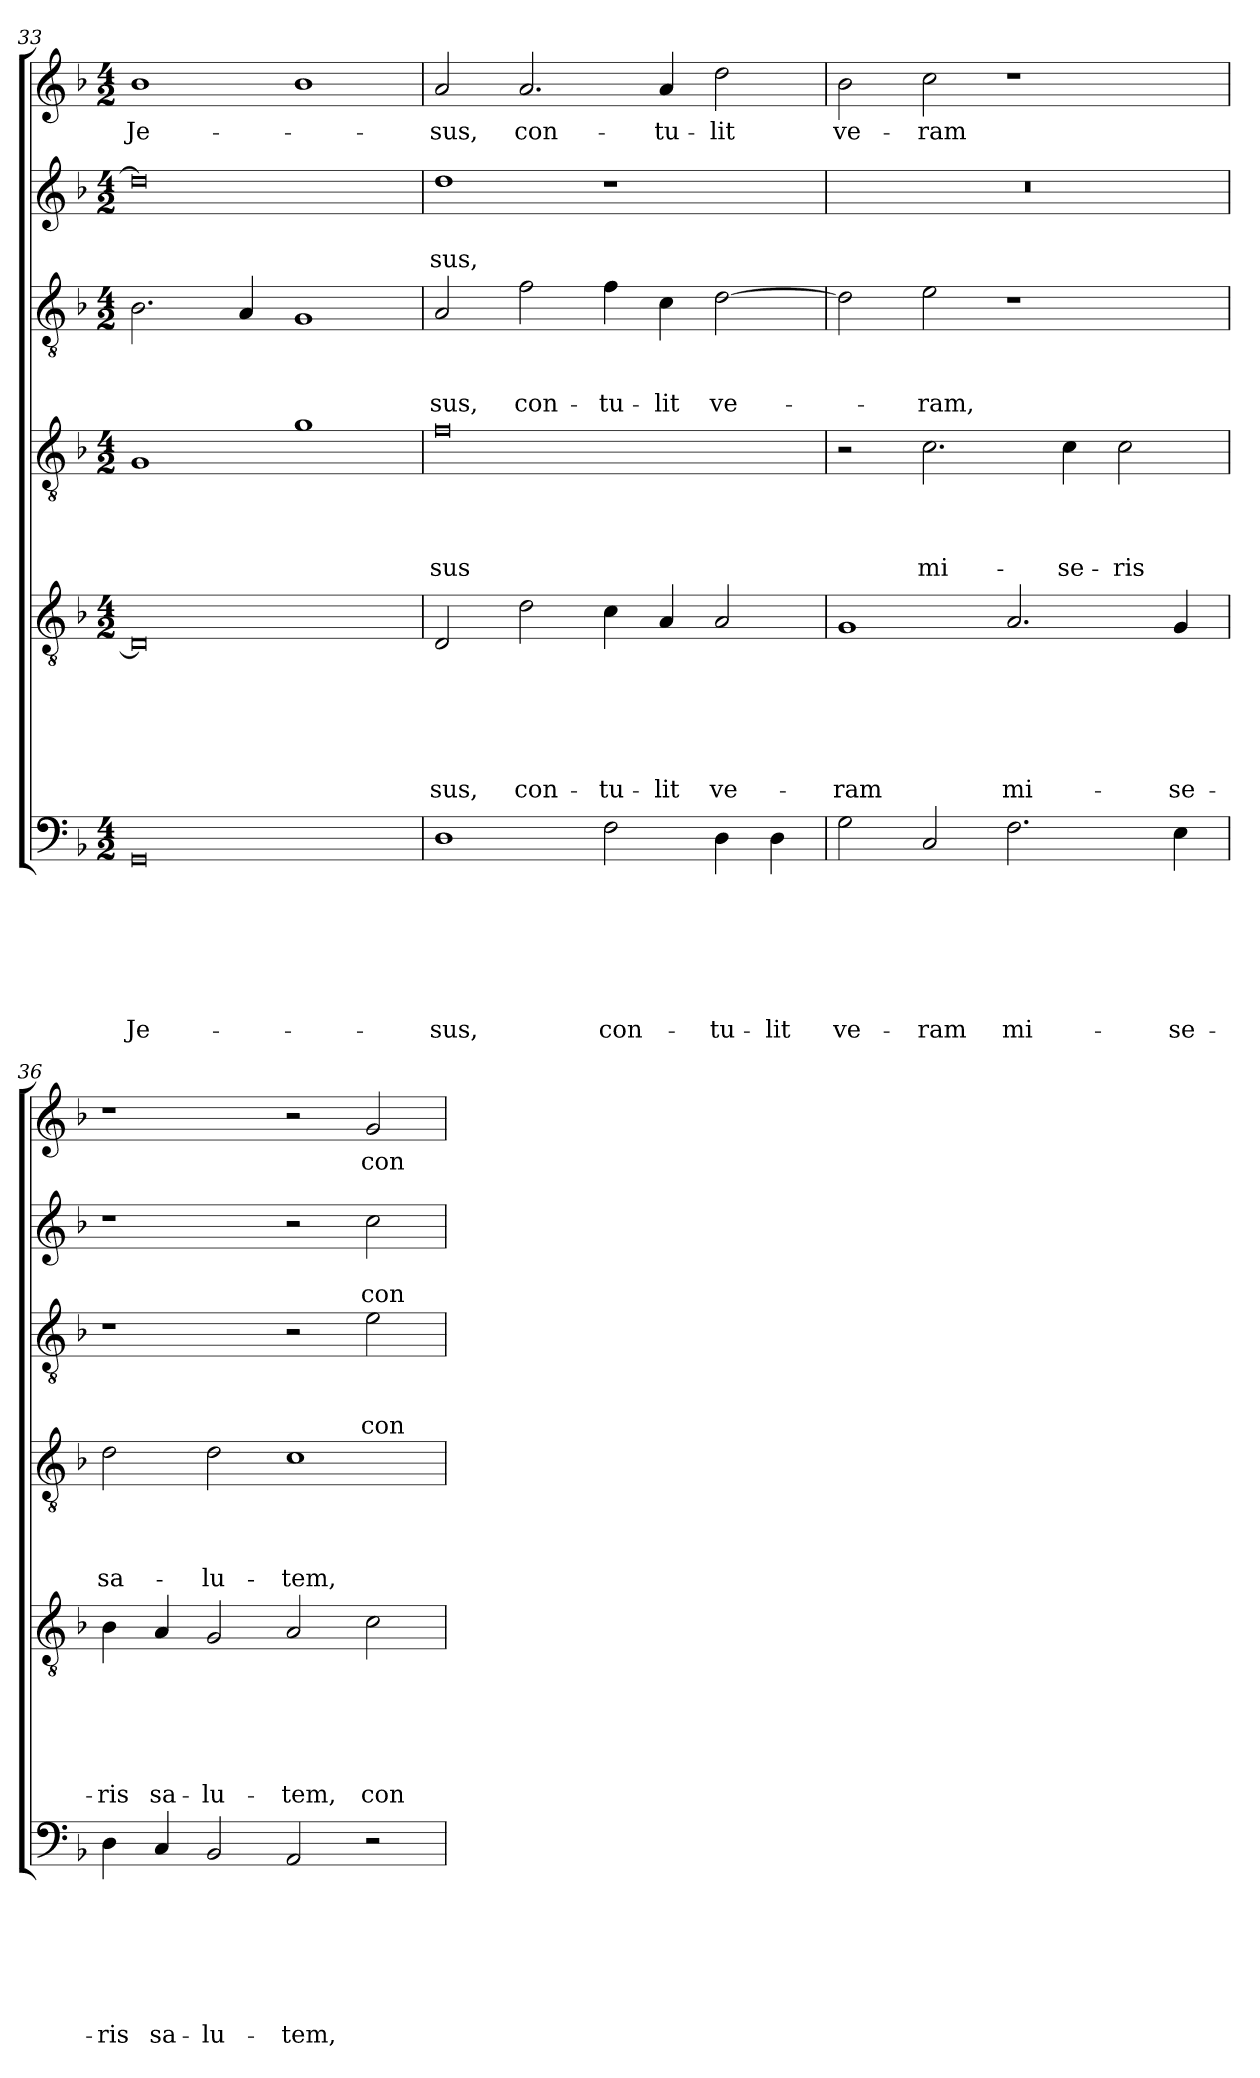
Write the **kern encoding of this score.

**kern	**text	**text	**text	**text	**text	**text	**text	**kern	**text	**text	**text	**text	**text	**text	**kern	**text	**text	**text	**text	**kern	**text	**text	**text	**kern	**text	**text	**kern	**text
*part6	*part6	*part6	*part6	*part6	*part6	*part6	*part6	*part5	*part5	*part5	*part5	*part5	*part5	*part5	*part4	*part4	*part4	*part4	*part4	*part3	*part3	*part3	*part3	*part2	*part2	*part2	*part1	*part1
*staff6	*staff6	*staff6	*staff6	*staff6	*staff6	*staff6	*staff6	*staff5	*staff5	*staff5	*staff5	*staff5	*staff5	*staff5	*staff4	*staff4	*staff4	*staff4	*staff4	*staff3	*staff3	*staff3	*staff3	*staff2	*staff2	*staff2	*staff1	*staff1
!!LO:PB:g=z
*clefF4	*	*	*	*	*	*	*	*clefGv2	*	*	*	*	*	*	*clefGv2	*	*	*	*	*clefGv2	*	*	*	*clefG2	*	*	*clefG2	*
*k[b-]	*	*	*	*	*	*	*	*k[b-]	*	*	*	*	*	*	*k[b-]	*	*	*	*	*k[b-]	*	*	*	*k[b-]	*	*	*k[b-]	*
*d:	*	*	*	*	*	*	*	*d:	*	*	*	*	*	*	*d:	*	*	*	*	*d:	*	*	*	*d:	*	*	*d:	*
*M4/2	*	*	*	*	*	*	*	*M4/2	*	*	*	*	*	*	*M4/2	*	*	*	*	*M4/2	*	*	*	*M4/2	*	*	*M4/2	*
=33	=33	=33	=33	=33	=33	=33	=33	=33	=33	=33	=33	=33	=33	=33	=33	=33	=33	=33	=33	=33	=33	=33	=33	=33	=33	=33	=33	=33
!	!	!	!	!	!	!	!LO:LY:b	!	!	!	!	!	!	!	!	!	!	!	!	!	!	!	!	!	!	!	!	!LO:LY:b
0GG	.	.	.	.	.	.	Je-	0D]	.	.	.	.	.	.	1G	.	.	.	.	2.B-\	.	.	.	0dd]	.	.	1b-	Je-
.	.	.	.	.	.	.	.	.	.	.	.	.	.	.	.	.	.	.	.	4A/	.	.	.	.	.	.	.	.
.	.	.	.	.	.	.	.	.	.	.	.	.	.	.	1g	.	.	.	.	1G	.	.	.	.	.	.	1b-	.
=34	=34	=34	=34	=34	=34	=34	=34	=34	=34	=34	=34	=34	=34	=34	=34	=34	=34	=34	=34	=34	=34	=34	=34	=34	=34	=34	=34	=34
!	!	!	!	!	!	!	!LO:LY:b	!	!	!	!	!	!	!LO:LY:b	!	!	!	!	!LO:LY:b	!	!	!	!LO:LY:b	!	!	!LO:LY:b	!	!LO:LY:b
1D	.	.	.	.	.	.	-sus,	2D/	.	.	.	.	.	-sus,	0f	.	.	.	-sus	2A/	.	.	-sus,	1dd	.	-sus,	2a/	-sus,
!	!	!	!	!	!	!	!	!	!	!	!	!	!	!LO:LY:b	!	!	!	!	!	!	!	!	!LO:LY:b	!	!	!	!	!LO:LY:b
.	.	.	.	.	.	.	.	2d\	.	.	.	.	.	con-	.	.	.	.	.	2f\	.	.	con-	.	.	.	2.a/	con-
!	!	!	!	!	!	!	!LO:LY:b	!	!	!	!	!	!	!LO:LY:b	!	!	!	!	!	!	!	!	!LO:LY:b	!	!	!	!	!
2F\	.	.	.	.	.	.	con-	4c\	.	.	.	.	.	-tu-	.	.	.	.	.	4f\	.	.	-tu-	1r	.	.	.	.
!	!	!	!	!	!	!	!	!	!	!	!	!	!	!LO:LY:b	!	!	!	!	!	!	!	!	!LO:LY:b	!	!	!	!	!LO:LY:b
.	.	.	.	.	.	.	.	4A/	.	.	.	.	.	-lit	.	.	.	.	.	4c\	.	.	-lit	.	.	.	4a/	-tu-
!	!	!	!	!	!	!	!LO:LY:b	!	!	!	!	!	!	!LO:LY:b	!	!	!	!	!	!	!	!	!LO:LY:b	!	!	!	!	!LO:LY:b
4D\	.	.	.	.	.	.	-tu-	2A/	.	.	.	.	.	ve-	.	.	.	.	.	[2d\	.	.	ve-	.	.	.	2dd\	-lit
!	!	!	!	!	!	!	!LO:LY:b	!	!	!	!	!	!	!	!	!	!	!	!	!	!	!	!	!	!	!	!	!
4D\	.	.	.	.	.	.	-lit	.	.	.	.	.	.	.	.	.	.	.	.	.	.	.	.	.	.	.	.	.
=35	=35	=35	=35	=35	=35	=35	=35	=35	=35	=35	=35	=35	=35	=35	=35	=35	=35	=35	=35	=35	=35	=35	=35	=35	=35	=35	=35	=35
!	!	!	!	!	!	!	!LO:LY:b	!	!	!	!	!	!	!LO:LY:b	!	!	!	!	!	!	!	!	!	!	!	!	!	!LO:LY:b
2G\	.	.	.	.	.	.	ve-	1G	.	.	.	.	.	-ram	2r	.	.	.	.	2d\]	.	.	.	0r	.	.	2b-\	ve-
!	!	!	!	!	!	!	!LO:LY:b	!	!	!	!	!	!	!	!	!	!	!	!LO:LY:b	!	!	!	!LO:LY:b	!	!	!	!	!LO:LY:b
2C/	.	.	.	.	.	.	-ram	.	.	.	.	.	.	.	2.c\	.	.	.	mi-	2e\	.	.	-ram,	.	.	.	2cc\	-ram
!	!	!	!	!	!	!	!LO:LY:b	!	!	!	!	!	!	!LO:LY:b	!	!	!	!	!	!	!	!	!	!	!	!	!	!
2.F\	.	.	.	.	.	.	mi-	2.A/	.	.	.	.	.	mi-	.	.	.	.	.	1r	.	.	.	.	.	.	1r	.
!	!	!	!	!	!	!	!	!	!	!	!	!	!	!	!	!	!	!	!LO:LY:b	!	!	!	!	!	!	!	!	!
.	.	.	.	.	.	.	.	.	.	.	.	.	.	.	4c\	.	.	.	-se-	.	.	.	.	.	.	.	.	.
!	!	!	!	!	!	!	!	!	!	!	!	!	!	!	!	!	!	!	!LO:LY:b	!	!	!	!	!	!	!	!	!
.	.	.	.	.	.	.	.	.	.	.	.	.	.	.	2c\	.	.	.	-ris	.	.	.	.	.	.	.	.	.
!	!	!	!	!	!	!	!LO:LY:b	!	!	!	!	!	!	!LO:LY:b	!	!	!	!	!	!	!	!	!	!	!	!	!	!
4E\	.	.	.	.	.	.	-se-	4G/	.	.	.	.	.	-se-	.	.	.	.	.	.	.	.	.	.	.	.	.	.
=36	=36	=36	=36	=36	=36	=36	=36	=36	=36	=36	=36	=36	=36	=36	=36	=36	=36	=36	=36	=36	=36	=36	=36	=36	=36	=36	=36	=36
!	!	!	!	!	!	!	!LO:LY:b	!	!	!	!	!	!	!LO:LY:b	!	!	!	!	!LO:LY:b	!	!	!	!	!	!	!	!	!
4D\	.	.	.	.	.	.	-ris	4B-\	.	.	.	.	.	-ris	2d\	.	.	.	sa-	1r	.	.	.	1r	.	.	1r	.
!	!	!	!	!	!	!	!LO:LY:b	!	!	!	!	!	!	!LO:LY:b	!	!	!	!	!	!	!	!	!	!	!	!	!	!
4C/	.	.	.	.	.	.	sa-	4A/	.	.	.	.	.	sa-	.	.	.	.	.	.	.	.	.	.	.	.	.	.
!	!	!	!	!	!	!	!LO:LY:b	!	!	!	!	!	!	!LO:LY:b	!	!	!	!	!LO:LY:b	!	!	!	!	!	!	!	!	!
2BB-/	.	.	.	.	.	.	-lu-	2G/	.	.	.	.	.	-lu-	2d\	.	.	.	-lu-	.	.	.	.	.	.	.	.	.
!	!	!	!	!	!	!	!LO:LY:b	!	!	!	!	!	!	!LO:LY:b	!	!	!	!	!LO:LY:b	!	!	!	!	!	!	!	!	!
2AA/	.	.	.	.	.	.	-tem,	2A/	.	.	.	.	.	-tem,	1c	.	.	.	-tem,	2r	.	.	.	2r	.	.	2r	.
!	!	!	!	!	!	!	!	!	!	!	!	!	!	!LO:LY:b	!	!	!	!	!	!	!	!	!LO:LY:b	!	!	!LO:LY:b	!	!LO:LY:b
2r	.	.	.	.	.	.	.	2c\	.	.	.	.	.	con-	.	.	.	.	.	2e\	.	.	con-	2cc\	.	con-	2g/	con-
=	=	=	=	=	=	=	=	=	=	=	=	=	=	=	=	=	=	=	=	=	=	=	=	=	=	=	=	=
*-	*-	*-	*-	*-	*-	*-	*-	*-	*-	*-	*-	*-	*-	*-	*-	*-	*-	*-	*-	*-	*-	*-	*-	*-	*-	*-	*-	*-
